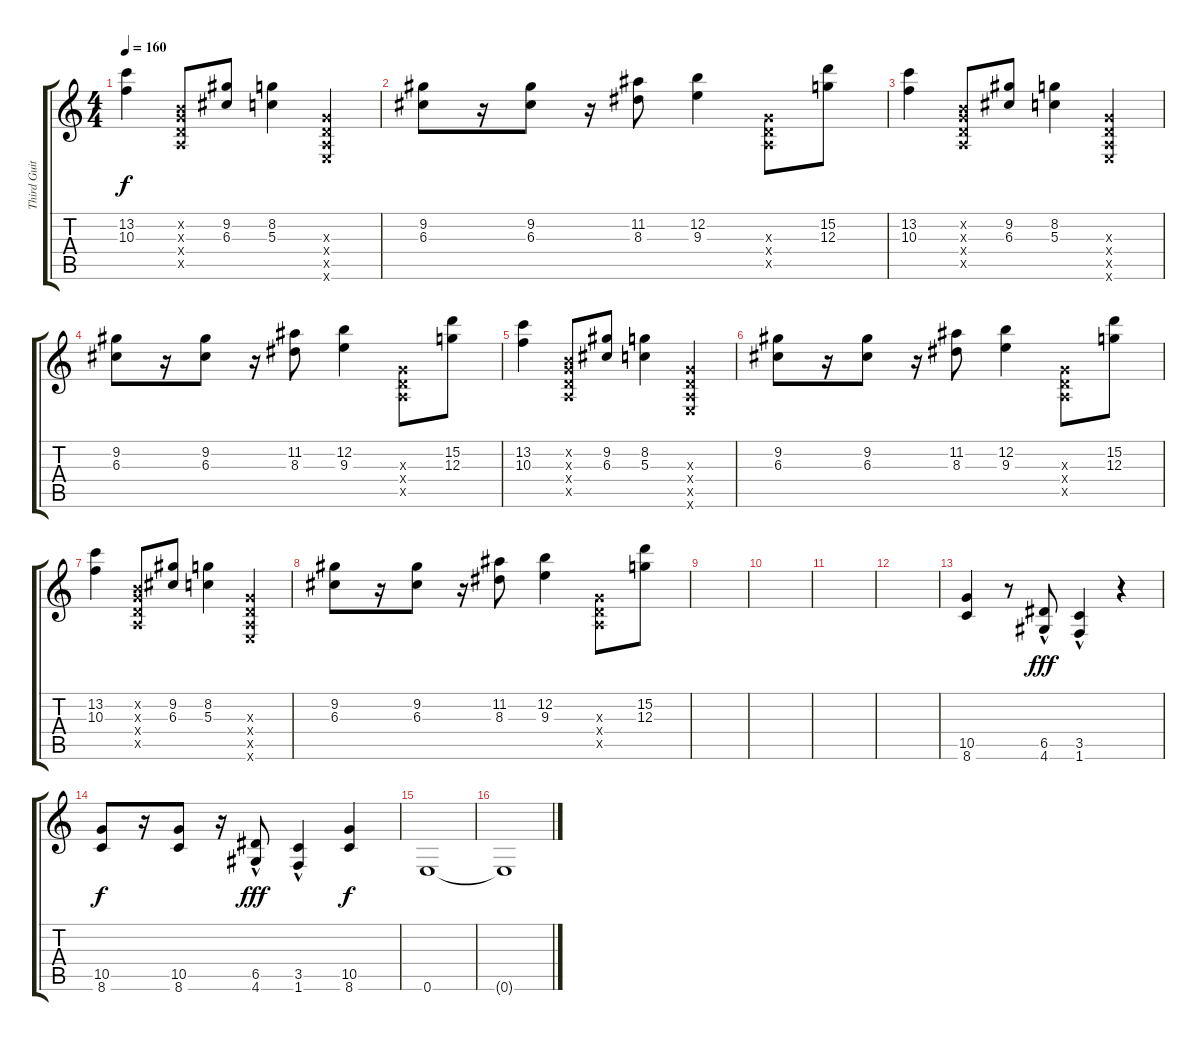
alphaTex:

\track ("Third Guitar" "Third Guit") {instrument acousticguitarsteel}
\staff {score tabs}
\tuning (E4 B3 G3 D3 A2 E2) {hide}
\ts (4 4)
\tempo 160
\clef g2
\ks c
(13.2 10.3).4{dy f} (0.2{x} 0.3{x} 0.4{x} 0.5{x}).8 (9.2 6.3).8 (8.2 5.3).4 (0.3{x} 0.4{x} 0.5{x} 0.6{x}).4 |
(9.2 6.3).8 r.16 (9.2 6.3).8 r.16 (11.2 8.3).8 (12.2 9.3).4 (0.3{x} 0.4{x} 0.5{x}).8 (15.2 12.3).8 |
(13.2 10.3).4 (0.2{x} 0.3{x} 0.4{x} 0.5{x}).8 (9.2 6.3).8 (8.2 5.3).4 (0.3{x} 0.4{x} 0.5{x} 0.6{x}).4 |
(9.2 6.3).8 r.16 (9.2 6.3).8 r.16 (11.2 8.3).8 (12.2 9.3).4 (0.3{x} 0.4{x} 0.5{x}).8 (15.2 12.3).8 |
(13.2 10.3).4 (0.2{x} 0.3{x} 0.4{x} 0.5{x}).8 (9.2 6.3).8 (8.2 5.3).4 (0.3{x} 0.4{x} 0.5{x} 0.6{x}).4 |
(9.2 6.3).8 r.16 (9.2 6.3).8 r.16 (11.2 8.3).8 (12.2 9.3).4 (0.3{x} 0.4{x} 0.5{x}).8 (15.2 12.3).8 |
(13.2 10.3).4 (0.2{x} 0.3{x} 0.4{x} 0.5{x}).8 (9.2 6.3).8 (8.2 5.3).4 (0.3{x} 0.4{x} 0.5{x} 0.6{x}).4 |
(9.2 6.3).8 r.16 (9.2 6.3).8 r.16 (11.2 8.3).8 (12.2 9.3).4 (0.3{x} 0.4{x} 0.5{x}).8 (15.2 12.3).8 |
|
|
|
|
(10.5 8.6).4{instrument overdrivenguitar} r.8 (6.5 4.6{hac}).8{dy fff} (3.5 1.6{hac}).4 r.4 |
(10.5 8.6).8{dy f} r.16 (10.5 8.6).8 r.16 (6.5 4.6{hac}).8{dy fff} (3.5 1.6{hac}).4 (10.5 8.6).4{dy f} |
0.6.1 |
0.6{t}.1
